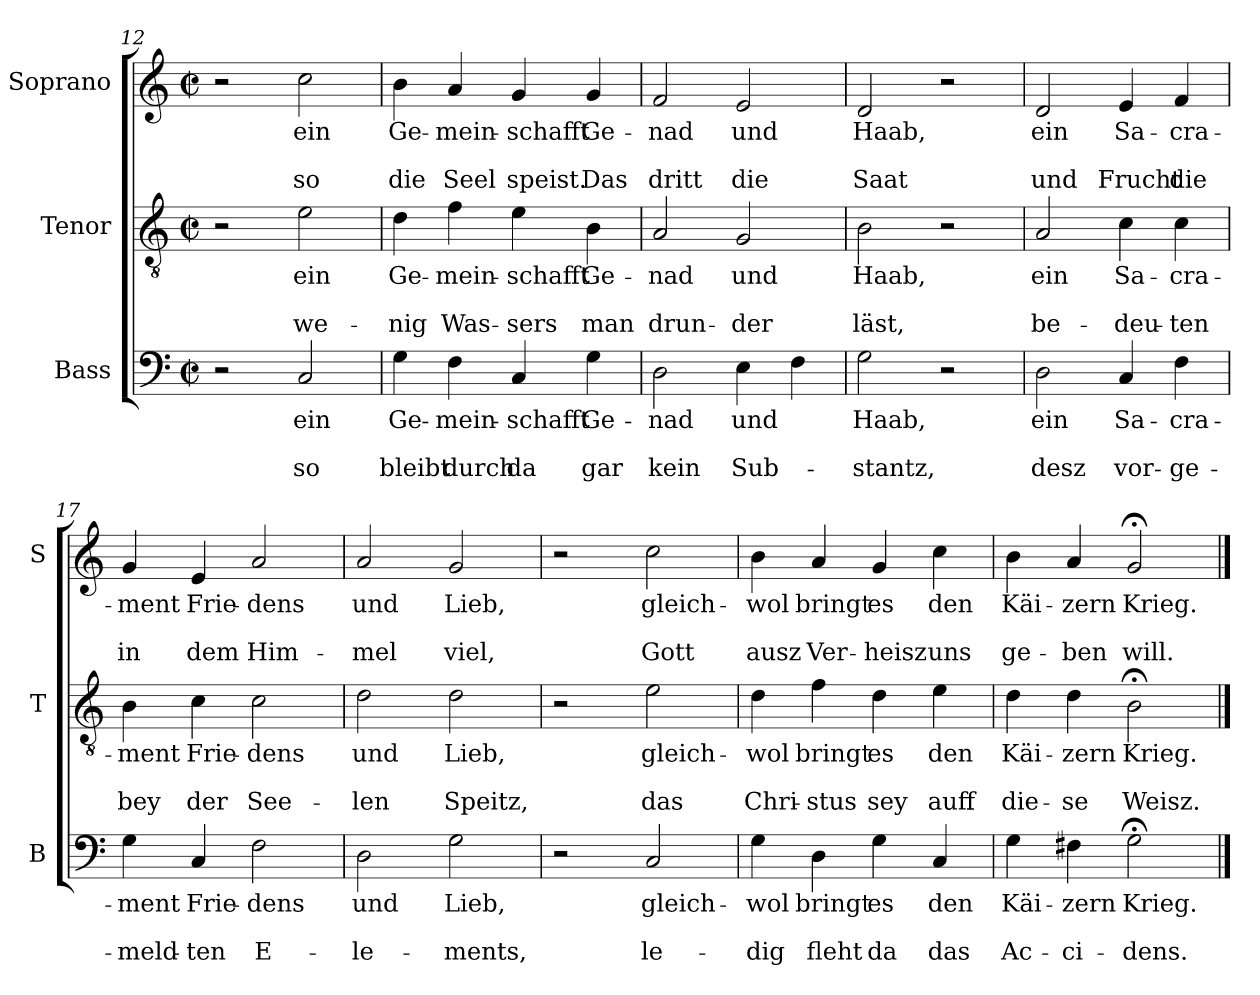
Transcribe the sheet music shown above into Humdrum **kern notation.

**kern	**text	**text	**text	**kern	**text	**text	**text	**kern	**text	**text	**text
*part3	*part3	*part3	*part3	*part2	*part2	*part2	*part2	*part1	*part1	*part1	*part1
*staff3	*staff3	*staff3	*staff3	*staff2	*staff2	*staff2	*staff2	*staff1	*staff1	*staff1	*staff1
*I"Bass	*	*	*	*I"Tenor	*	*	*	*I"Soprano	*	*	*
*I'B	*	*	*	*I'T	*	*	*	*I'S	*	*	*
*clefF4	*	*	*	*clefGv2	*	*	*	*clefG2	*	*	*
*k[]	*	*	*	*k[]	*	*	*	*k[]	*	*	*
*C:	*	*	*	*C:	*	*	*	*C:	*	*	*
*M2/2	*	*	*	*M2/2	*	*	*	*M2/2	*	*	*
*met(c|)	*	*	*	*met(c|)	*	*	*	*met(c|)	*	*	*
=12	=12	=12	=12	=12	=12	=12	=12	=12	=12	=12	=12
2r	.	.	.	2r	.	.	.	2r	.	.	.
!	!LO:LY:b	!	!LO:LY:b	!	!LO:LY:b	!	!LO:LY:b	!	!LO:LY:b	!	!LO:LY:b
2C/	ein	.	so	2e\	ein	.	we-	2cc\	ein	.	so
=13	=13	=13	=13	=13	=13	=13	=13	=13	=13	=13	=13
!	!LO:LY:b	!	!LO:LY:b	!	!LO:LY:b	!	!LO:LY:b	!	!LO:LY:b	!	!LO:LY:b
4G\	Ge-	.	bleibt	4d\	Ge-	.	-nig	4b\	Ge-	.	die
!	!LO:LY:b	!	!LO:LY:b	!	!LO:LY:b	!	!LO:LY:b	!	!LO:LY:b	!	!LO:LY:b
4F\	-mein-	.	durch	4f\	-mein-	.	Was-	4a/	-mein-	.	Seel
!	!LO:LY:b	!	!LO:LY:b	!	!LO:LY:b	!	!LO:LY:b	!	!LO:LY:b	!	!LO:LY:b
4C/	-schafft	.	da	4e\	-schafft	.	-sers	4g/	-schafft	.	speist.
!	!LO:LY:b	!	!LO:LY:b	!	!LO:LY:b	!	!LO:LY:b	!	!LO:LY:b	!	!LO:LY:b
4G\	Ge-	.	gar	4B\	Ge-	.	man	4g/	Ge-	.	Das
=14	=14	=14	=14	=14	=14	=14	=14	=14	=14	=14	=14
!	!LO:LY:b	!	!LO:LY:b	!	!LO:LY:b	!	!LO:LY:b	!	!LO:LY:b	!	!LO:LY:b
2D\	-nad	.	kein	2A/	-nad	.	drun-	2f/	-nad	.	dritt
!	!LO:LY:b	!	!LO:LY:b	!	!LO:LY:b	!	!LO:LY:b	!	!LO:LY:b	!	!LO:LY:b
4E\	und	.	Sub-	2G/	und	.	-der	2e/	und	.	die
4F\	.	.	.	.	.	.	.	.	.	.	.
=15	=15	=15	=15	=15	=15	=15	=15	=15	=15	=15	=15
!	!LO:LY:b	!	!LO:LY:b	!	!LO:LY:b	!	!LO:LY:b	!	!LO:LY:b	!	!LO:LY:b
2G\	Haab,	.	-stantz,	2B\	Haab,	.	läst,	2d/	Haab,	.	Saat
2r	.	.	.	2r	.	.	.	2r	.	.	.
!!LO:LB:g=z
=16	=16	=16	=16	=16	=16	=16	=16	=16	=16	=16	=16
!	!LO:LY:b	!	!LO:LY:b	!	!LO:LY:b	!	!LO:LY:b	!	!LO:LY:b	!	!LO:LY:b
2D\	ein	.	desz	2A/	ein	.	be-	2d/	ein	.	und
!	!LO:LY:b	!	!LO:LY:b	!	!LO:LY:b	!	!LO:LY:b	!	!LO:LY:b	!	!LO:LY:b
4C/	Sa-	.	vor-	4c\	Sa-	.	-deu-	4e/	Sa-	.	Frucht
!	!LO:LY:b	!	!LO:LY:b	!	!LO:LY:b	!	!LO:LY:b	!	!LO:LY:b	!	!LO:LY:b
4F\	-cra-	.	-ge-	4c\	-cra-	.	-ten	4f/	-cra-	.	die
=17	=17	=17	=17	=17	=17	=17	=17	=17	=17	=17	=17
!	!LO:LY:b	!	!LO:LY:b	!	!LO:LY:b	!	!LO:LY:b	!	!LO:LY:b	!	!LO:LY:b
4G\	-ment	.	-meld-	4B\	-ment	.	bey	4g/	-ment	.	in
!	!LO:LY:b	!	!LO:LY:b	!	!LO:LY:b	!	!LO:LY:b	!	!LO:LY:b	!	!LO:LY:b
4C/	Frie-	.	-ten	4c\	Frie-	.	der	4e/	Frie-	.	dem
!	!LO:LY:b	!	!LO:LY:b	!	!LO:LY:b	!	!LO:LY:b	!	!LO:LY:b	!	!LO:LY:b
2F\	-dens	.	E-	2c\	-dens	.	See-	2a/	-dens	.	Him-
=18	=18	=18	=18	=18	=18	=18	=18	=18	=18	=18	=18
!	!LO:LY:b	!	!LO:LY:b	!	!LO:LY:b	!	!LO:LY:b	!	!LO:LY:b	!	!LO:LY:b
2D\	und	.	-le-	2d\	und	.	-len	2a/	und	.	-mel
!	!LO:LY:b	!	!LO:LY:b	!	!LO:LY:b	!	!LO:LY:b	!	!LO:LY:b	!	!LO:LY:b
2G\	Lieb,	.	-ments,	2d\	Lieb,	.	Speitz,	2g/	Lieb,	.	viel,
=19	=19	=19	=19	=19	=19	=19	=19	=19	=19	=19	=19
2r	.	.	.	2r	.	.	.	2r	.	.	.
!	!LO:LY:b	!	!LO:LY:b	!	!LO:LY:b	!	!LO:LY:b	!	!LO:LY:b	!	!LO:LY:b
2C/	gleich-	.	le-	2e\	gleich-	.	das	2cc\	gleich-	.	Gott
=20	=20	=20	=20	=20	=20	=20	=20	=20	=20	=20	=20
!	!LO:LY:b	!	!LO:LY:b	!	!LO:LY:b	!	!LO:LY:b	!	!LO:LY:b	!	!LO:LY:b
4G\	-wol	.	-dig	4d\	-wol	.	Chri-	4b\	-wol	.	ausz
!	!LO:LY:b	!	!LO:LY:b	!	!LO:LY:b	!	!LO:LY:b	!	!LO:LY:b	!	!LO:LY:b
4D\	bringt	.	fleht	4f\	bringt	.	-stus	4a/	bringt	.	Ver-
!	!LO:LY:b	!	!LO:LY:b	!	!LO:LY:b	!	!LO:LY:b	!	!LO:LY:b	!	!LO:LY:b
4G\	es	.	da	4d\	es	.	sey	4g/	es	.	-heisz
!	!LO:LY:b	!	!LO:LY:b	!	!LO:LY:b	!	!LO:LY:b	!	!LO:LY:b	!	!LO:LY:b
4C/	den	.	das	4e\	den	.	auff	4cc\	den	.	uns
=21	=21	=21	=21	=21	=21	=21	=21	=21	=21	=21	=21
!	!LO:LY:b	!	!LO:LY:b	!	!LO:LY:b	!	!LO:LY:b	!	!LO:LY:b	!	!LO:LY:b
4G\	Käi-	.	Ac-	4d\	Käi-	.	die-	4b\	Käi-	.	ge-
!	!LO:LY:b	!	!LO:LY:b	!	!LO:LY:b	!	!LO:LY:b	!	!LO:LY:b	!	!LO:LY:b
4F#X\	-zern	.	-ci-	4d\	-zern	.	-se	4a/	-zern	.	-ben
!	!LO:LY:b	!	!LO:LY:b	!	!LO:LY:b	!	!LO:LY:b	!	!LO:LY:b	!	!LO:LY:b
2G;<\	Krieg.	.	-dens.	2B;<\	Krieg.	.	Weisz.	2g;</	Krieg.	.	will.
==	==	==	==	==	==	==	==	==	==	==	==
*-	*-	*-	*-	*-	*-	*-	*-	*-	*-	*-	*-
